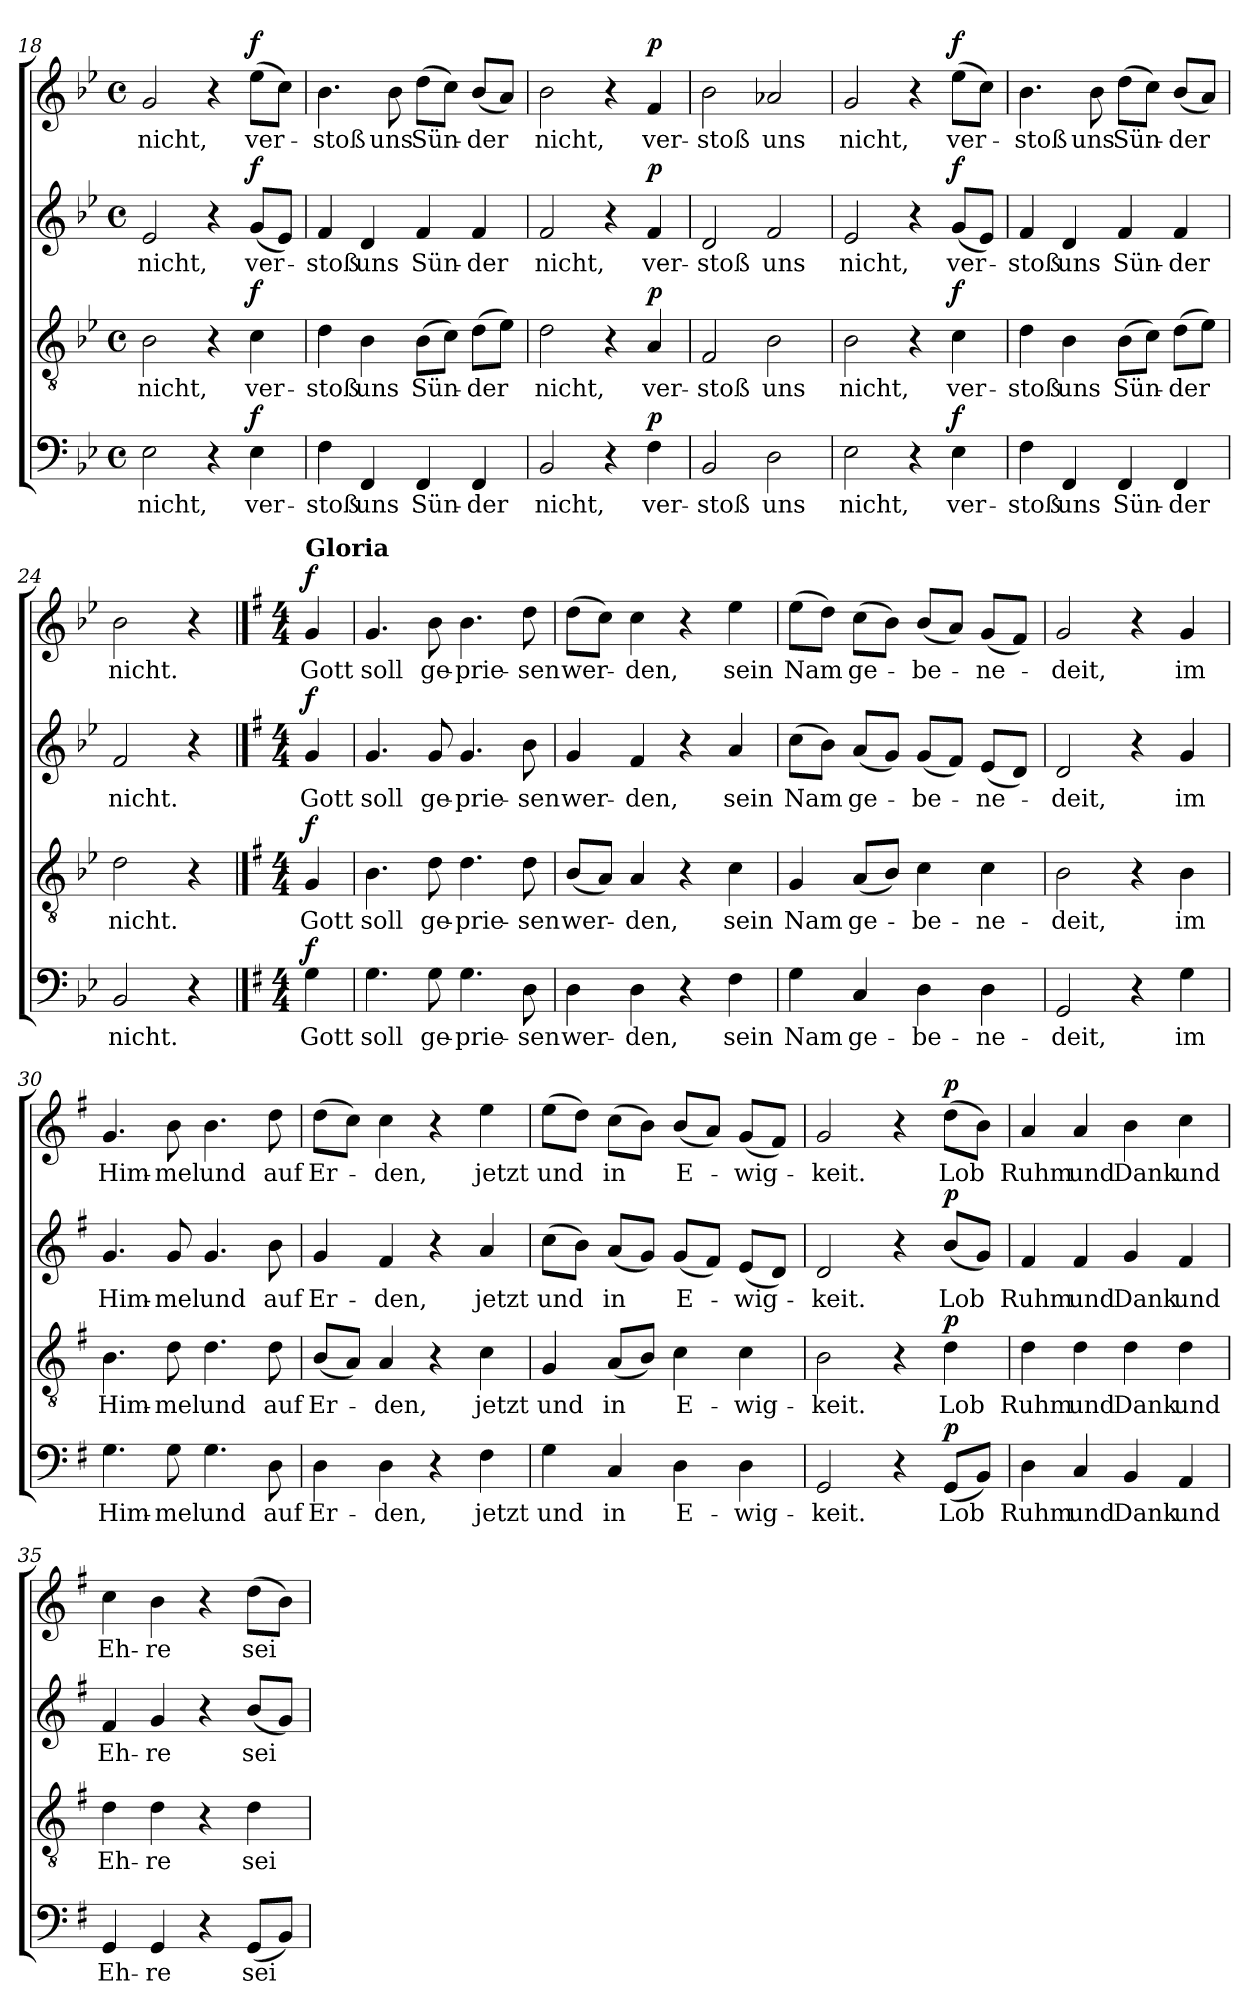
**kern	**text	**dynam	**kern	**text	**dynam	**kern	**text	**dynam	**kern	**text	**dynam
*part4	*part4	*part4	*part3	*part3	*part3	*part2	*part2	*part2	*part1	*part1	*part1
*staff4	*staff4	*staff4	*staff3	*staff3	*staff3	*staff2	*staff2	*staff2	*staff1	*staff1	*staff1
*clefF4	*	*	*clefGv2	*	*	*clefG2	*	*	*clefG2	*	*
*k[b-e-]	*	*	*k[b-e-]	*	*	*k[b-e-]	*	*	*k[b-e-]	*	*
*B-:	*	*	*B-:	*	*	*B-:	*	*	*B-:	*	*
*M4/4	*	*	*M4/4	*	*	*M4/4	*	*	*M4/4	*	*
*met(c)	*	*	*met(c)	*	*	*met(c)	*	*	*met(c)	*	*
=18	=18	=18	=18	=18	=18	=18	=18	=18	=18	=18	=18
!	!LO:LY:b	!	!	!LO:LY:b	!	!	!LO:LY:b	!	!	!LO:LY:b	!
2E-\	nicht,	.	2B-\	nicht,	.	2e-/	nicht,	.	2g/	nicht,	.
4r	.	.	4r	.	.	4r	.	.	4r	.	.
!	!LO:LY:b	!LO:DY:a	!	!LO:LY:b	!LO:DY:a	!	!LO:LY:b	!LO:DY:a	!	!LO:LY:b	!LO:DY:a
4E-\	ver-	f	4c\	ver-	f	(<8g/L	ver-	f	(>8ee-\L	ver-	f
.	.	.	.	.	.	8e-/J)	.	.	8cc\J)	.	.
=19	=19	=19	=19	=19	=19	=19	=19	=19	=19	=19	=19
!	!LO:LY:b	!	!	!LO:LY:b	!	!	!LO:LY:b	!	!	!LO:LY:b	!
4F\	-stoß	.	4d\	-stoß	.	4f/	-stoß	.	4.b-\	-stoß	.
!	!LO:LY:b	!	!	!LO:LY:b	!	!	!LO:LY:b	!	!	!	!
4FF/	uns	.	4B-\	uns	.	4d/	uns	.	.	.	.
!	!	!	!	!	!	!	!	!	!	!LO:LY:b	!
.	.	.	.	.	.	.	.	.	8b-\	uns	.
!	!LO:LY:b	!	!	!LO:LY:b	!	!	!LO:LY:b	!	!	!LO:LY:b	!
4FF/	Sün-	.	(>8B-\L	Sün-	.	4f/	Sün-	.	(>8dd\L	Sün-	.
.	.	.	8c\J)	.	.	.	.	.	8cc\J)	.	.
!	!LO:LY:b	!	!	!LO:LY:b	!	!	!LO:LY:b	!	!	!LO:LY:b	!
4FF/	-der	.	(>8d\L	-der	.	4f/	-der	.	(<8b-/L	-der	.
.	.	.	8e-\J)	.	.	.	.	.	8a/J)	.	.
!!LO:LB:g=z
=20	=20	=20	=20	=20	=20	=20	=20	=20	=20	=20	=20
!	!LO:LY:b	!	!	!LO:LY:b	!	!	!LO:LY:b	!	!	!LO:LY:b	!
2BB-/	nicht,	.	2d\	nicht,	.	2f/	nicht,	.	2b-\	nicht,	.
4r	.	.	4r	.	.	4r	.	.	4r	.	.
!	!LO:LY:b	!LO:DY:a	!	!LO:LY:b	!LO:DY:a	!	!LO:LY:b	!LO:DY:a	!	!LO:LY:b	!LO:DY:a
4F\	ver-	p	4A/	ver-	p	4f/	ver-	p	4f/	ver-	p
=21	=21	=21	=21	=21	=21	=21	=21	=21	=21	=21	=21
!	!LO:LY:b	!	!	!LO:LY:b	!	!	!LO:LY:b	!	!	!LO:LY:b	!
2BB-/	-stoß	.	2F/	-stoß	.	2d/	-stoß	.	2b-\	-stoß	.
!	!LO:LY:b	!	!	!LO:LY:b	!	!	!LO:LY:b	!	!	!LO:LY:b	!
2D\	uns	.	2B-\	uns	.	2f/	uns	.	2a-X/	uns	.
=22	=22	=22	=22	=22	=22	=22	=22	=22	=22	=22	=22
!	!LO:LY:b	!	!	!LO:LY:b	!	!	!LO:LY:b	!	!	!LO:LY:b	!
2E-\	nicht,	.	2B-\	nicht,	.	2e-/	nicht,	.	2g/	nicht,	.
4r	.	.	4r	.	.	4r	.	.	4r	.	.
!	!LO:LY:b	!LO:DY:a	!	!LO:LY:b	!LO:DY:a	!	!LO:LY:b	!LO:DY:a	!	!LO:LY:b	!LO:DY:a
4E-\	ver-	f	4c\	ver-	f	(<8g/L	ver-	f	(>8ee-\L	ver-	f
.	.	.	.	.	.	8e-/J)	.	.	8cc\J)	.	.
=23	=23	=23	=23	=23	=23	=23	=23	=23	=23	=23	=23
!	!LO:LY:b	!	!	!LO:LY:b	!	!	!LO:LY:b	!	!	!LO:LY:b	!
4F\	-stoß	.	4d\	-stoß	.	4f/	-stoß	.	4.b-\	-stoß	.
!	!LO:LY:b	!	!	!LO:LY:b	!	!	!LO:LY:b	!	!	!	!
4FF/	uns	.	4B-\	uns	.	4d/	uns	.	.	.	.
!	!	!	!	!	!	!	!	!	!	!LO:LY:b	!
.	.	.	.	.	.	.	.	.	8b-\	uns	.
!	!LO:LY:b	!	!	!LO:LY:b	!	!	!LO:LY:b	!	!	!LO:LY:b	!
4FF/	Sün-	.	(>8B-\L	Sün-	.	4f/	Sün-	.	(>8dd\L	Sün-	.
.	.	.	8c\J)	.	.	.	.	.	8cc\J)	.	.
!	!LO:LY:b	!	!	!LO:LY:b	!	!	!LO:LY:b	!	!	!LO:LY:b	!
4FF/	-der	.	(>8d\L	-der	.	4f/	-der	.	(<8b-/L	-der	.
.	.	.	8e-\J)	.	.	.	.	.	8a/J)	.	.
=24	=24	=24	=24	=24	=24	=24	=24	=24	=24	=24	=24
!	!LO:LY:b	!	!	!LO:LY:b	!	!	!LO:LY:b	!	!	!LO:LY:b	!
2BB-/	nicht.	.	2d\	nicht.	.	2f/	nicht.	.	2b-\	nicht.	.
4r	.	.	4r	.	.	4r	.	.	4r	.	.
!!LO:PB:g=z
==25	==25	==25	==25	==25	==25	==25	==25	==25	==25	==25	==25
*k[f#]	*	*	*k[f#]	*	*	*k[f#]	*	*	*k[f#]	*	*
*G:	*	*	*G:	*	*	*G:	*	*	*G:	*	*
*M4/4	*	*	*M4/4	*	*	*M4/4	*	*	*M4/4	*	*
!	!	!	!	!	!	!	!	!	!LO:TX:a:B:t=Gloria	!	!
!	!LO:LY:b	!LO:DY:a	!	!LO:LY:b	!LO:DY:a	!	!LO:LY:b	!LO:DY:a	!	!LO:LY:b	!LO:DY:a
4G\	Gott	f	4G/	Gott	f	4g/	Gott	f	4g/	Gott	f
=26	=26	=26	=26	=26	=26	=26	=26	=26	=26	=26	=26
!	!LO:LY:b	!	!	!LO:LY:b	!	!	!LO:LY:b	!	!	!LO:LY:b	!
4.G\	soll	.	4.B\	soll	.	4.g/	soll	.	4.g/	soll	.
!	!LO:LY:b	!	!	!LO:LY:b	!	!	!LO:LY:b	!	!	!LO:LY:b	!
8G\	ge-	.	8d\	ge-	.	8g/	ge-	.	8b\	ge-	.
!	!LO:LY:b	!	!	!LO:LY:b	!	!	!LO:LY:b	!	!	!LO:LY:b	!
4.G\	-prie-	.	4.d\	-prie-	.	4.g/	-prie-	.	4.b\	-prie-	.
!	!LO:LY:b	!	!	!LO:LY:b	!	!	!LO:LY:b	!	!	!LO:LY:b	!
8D\	-sen	.	8d\	-sen	.	8b\	-sen	.	8dd\	-sen	.
=27	=27	=27	=27	=27	=27	=27	=27	=27	=27	=27	=27
!	!LO:LY:b	!	!	!LO:LY:b	!	!	!LO:LY:b	!	!	!LO:LY:b	!
4D\	wer-	.	(<8B/L	wer-	.	4g/	wer-	.	(>8dd\L	wer-	.
.	.	.	8A/J)	.	.	.	.	.	8cc\J)	.	.
!	!LO:LY:b	!	!	!LO:LY:b	!	!	!LO:LY:b	!	!	!LO:LY:b	!
4D\	-den,	.	4A/	-den,	.	4f#/	-den,	.	4cc\	-den,	.
4r	.	.	4r	.	.	4r	.	.	4r	.	.
!	!LO:LY:b	!	!	!LO:LY:b	!	!	!LO:LY:b	!	!	!LO:LY:b	!
4F#\	sein	.	4c\	sein	.	4a/	sein	.	4ee\	sein	.
=28	=28	=28	=28	=28	=28	=28	=28	=28	=28	=28	=28
!	!LO:LY:b	!	!	!LO:LY:b	!	!	!LO:LY:b	!	!	!LO:LY:b	!
4G\	Nam	.	4G/	Nam	.	(>8cc\L	Nam	.	(>8ee\L	Nam	.
.	.	.	.	.	.	8b\J)	.	.	8dd\J)	.	.
!	!LO:LY:b	!	!	!LO:LY:b	!	!	!LO:LY:b	!	!	!LO:LY:b	!
4C/	ge-	.	(<8A/L	ge-	.	(<8a/L	ge-	.	(>8cc\L	ge-	.
.	.	.	8B/J)	.	.	8g/J)	.	.	8b\J)	.	.
!	!LO:LY:b	!	!	!LO:LY:b	!	!	!LO:LY:b	!	!	!LO:LY:b	!
4D\	-be-	.	4c\	-be-	.	(<8g/L	-be-	.	(<8b/L	-be-	.
.	.	.	.	.	.	8f#/J)	.	.	8a/J)	.	.
!	!LO:LY:b	!	!	!LO:LY:b	!	!	!LO:LY:b	!	!	!LO:LY:b	!
4D\	-ne-	.	4c\	-ne-	.	(<8e/L	-ne-	.	(<8g/L	-ne-	.
.	.	.	.	.	.	8d/J)	.	.	8f#/J)	.	.
=29	=29	=29	=29	=29	=29	=29	=29	=29	=29	=29	=29
!	!LO:LY:b	!	!	!LO:LY:b	!	!	!LO:LY:b	!	!	!LO:LY:b	!
2GG/	-deit,	.	2B\	-deit,	.	2d/	-deit,	.	2g/	-deit,	.
4r	.	.	4r	.	.	4r	.	.	4r	.	.
!	!LO:LY:b	!	!	!LO:LY:b	!	!	!LO:LY:b	!	!	!LO:LY:b	!
4G\	im	.	4B\	im	.	4g/	im	.	4g/	im	.
!!LO:LB:g=z
=30	=30	=30	=30	=30	=30	=30	=30	=30	=30	=30	=30
!	!LO:LY:b	!	!	!LO:LY:b	!	!	!LO:LY:b	!	!	!LO:LY:b	!
4.G\	Him-	.	4.B\	Him-	.	4.g/	Him-	.	4.g/	Him-	.
!	!LO:LY:b	!	!	!LO:LY:b	!	!	!LO:LY:b	!	!	!LO:LY:b	!
8G\	-mel	.	8d\	-mel	.	8g/	-mel	.	8b\	-mel	.
!	!LO:LY:b	!	!	!LO:LY:b	!	!	!LO:LY:b	!	!	!LO:LY:b	!
4.G\	und	.	4.d\	und	.	4.g/	und	.	4.b\	und	.
!	!LO:LY:b	!	!	!LO:LY:b	!	!	!LO:LY:b	!	!	!LO:LY:b	!
8D\	auf	.	8d\	auf	.	8b\	auf	.	8dd\	auf	.
=31	=31	=31	=31	=31	=31	=31	=31	=31	=31	=31	=31
!	!LO:LY:b	!	!	!LO:LY:b	!	!	!LO:LY:b	!	!	!LO:LY:b	!
4D\	Er-	.	(<8B/L	Er-	.	4g/	Er-	.	(>8dd\L	Er-	.
.	.	.	8A/J)	.	.	.	.	.	8cc\J)	.	.
!	!LO:LY:b	!	!	!LO:LY:b	!	!	!LO:LY:b	!	!	!LO:LY:b	!
4D\	-den,	.	4A/	-den,	.	4f#/	-den,	.	4cc\	-den,	.
4r	.	.	4r	.	.	4r	.	.	4r	.	.
!	!LO:LY:b	!	!	!LO:LY:b	!	!	!LO:LY:b	!	!	!LO:LY:b	!
4F#\	jetzt	.	4c\	jetzt	.	4a/	jetzt	.	4ee\	jetzt	.
=32	=32	=32	=32	=32	=32	=32	=32	=32	=32	=32	=32
!	!LO:LY:b	!	!	!LO:LY:b	!	!	!LO:LY:b	!	!	!LO:LY:b	!
4G\	und	.	4G/	und	.	(>8cc\L	und	.	(>8ee\L	und	.
.	.	.	.	.	.	8b\J)	.	.	8dd\J)	.	.
!	!LO:LY:b	!	!	!LO:LY:b	!	!	!LO:LY:b	!	!	!LO:LY:b	!
4C/	in	.	(<8A/L	in	.	(<8a/L	in	.	(>8cc\L	in	.
.	.	.	8B/J)	.	.	8g/J)	.	.	8b\J)	.	.
!	!LO:LY:b	!	!	!LO:LY:b	!	!	!LO:LY:b	!	!	!LO:LY:b	!
4D\	E-	.	4c\	E-	.	(<8g/L	E-	.	(<8b/L	E-	.
.	.	.	.	.	.	8f#/J)	.	.	8a/J)	.	.
!	!LO:LY:b	!	!	!LO:LY:b	!	!	!LO:LY:b	!	!	!LO:LY:b	!
4D\	-wig-	.	4c\	-wig-	.	(<8e/L	-wig-	.	(<8g/L	-wig-	.
.	.	.	.	.	.	8d/J)	.	.	8f#/J)	.	.
=33	=33	=33	=33	=33	=33	=33	=33	=33	=33	=33	=33
!	!LO:LY:b	!	!	!LO:LY:b	!	!	!LO:LY:b	!	!	!LO:LY:b	!
2GG/	-keit.	.	2B\	-keit.	.	2d/	-keit.	.	2g/	-keit.	.
4r	.	.	4r	.	.	4r	.	.	4r	.	.
!	!LO:LY:b	!LO:DY:a	!	!LO:LY:b	!LO:DY:a	!	!LO:LY:b	!LO:DY:a	!	!LO:LY:b	!LO:DY:a
(<8GG/L	Lob	p	4d\	Lob	p	(<8b/L	Lob	p	(>8dd\L	Lob	p
8BB/J)	.	.	.	.	.	8g/J)	.	.	8b\J)	.	.
!!LO:PB:g=z
=34	=34	=34	=34	=34	=34	=34	=34	=34	=34	=34	=34
!	!LO:LY:b	!	!	!LO:LY:b	!	!	!LO:LY:b	!	!	!LO:LY:b	!
4D\	Ruhm	.	4d\	Ruhm	.	4f#/	Ruhm	.	4a/	Ruhm	.
!	!LO:LY:b	!	!	!LO:LY:b	!	!	!LO:LY:b	!	!	!LO:LY:b	!
4C/	und	.	4d\	und	.	4f#/	und	.	4a/	und	.
!	!LO:LY:b	!	!	!LO:LY:b	!	!	!LO:LY:b	!	!	!LO:LY:b	!
4BB/	Dank	.	4d\	Dank	.	4g/	Dank	.	4b\	Dank	.
!	!LO:LY:b	!	!	!LO:LY:b	!	!	!LO:LY:b	!	!	!LO:LY:b	!
4AA/	und	.	4d\	und	.	4f#/	und	.	4cc\	und	.
=35	=35	=35	=35	=35	=35	=35	=35	=35	=35	=35	=35
!	!LO:LY:b	!	!	!LO:LY:b	!	!	!LO:LY:b	!	!	!LO:LY:b	!
4GG/	Eh-	.	4d\	Eh-	.	4f#/	Eh-	.	4cc\	Eh-	.
!	!LO:LY:b	!	!	!LO:LY:b	!	!	!LO:LY:b	!	!	!LO:LY:b	!
4GG/	-re	.	4d\	-re	.	4g/	-re	.	4b\	-re	.
4r	.	.	4r	.	.	4r	.	.	4r	.	.
!	!LO:LY:b	!	!	!LO:LY:b	!	!	!LO:LY:b	!	!	!LO:LY:b	!
(<8GG/L	sei	.	4d\	sei	.	(<8b/L	sei	.	(>8dd\L	sei	.
8BB/J)	.	.	.	.	.	8g/J)	.	.	8b\J)	.	.
=	=	=	=	=	=	=	=	=	=	=	=
*-	*-	*-	*-	*-	*-	*-	*-	*-	*-	*-	*-
